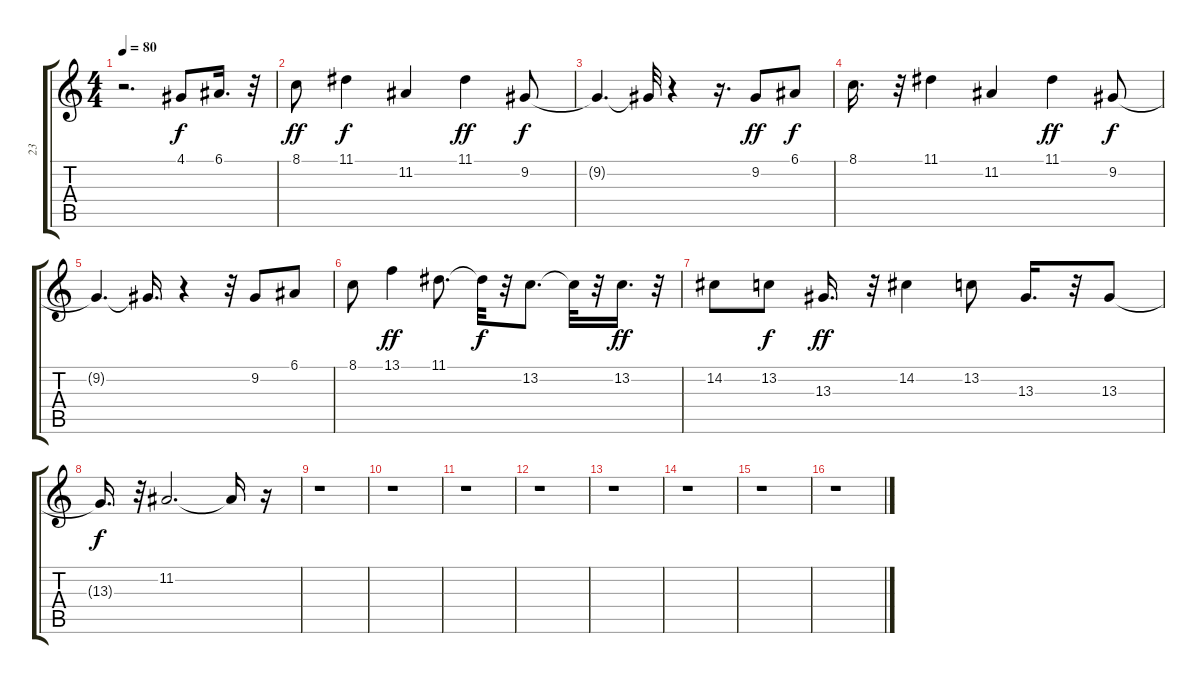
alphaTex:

\track ("23" "23") {instrument harmonica}
\staff {score tabs}
\tuning (E4 B3 G3 D3 A2 E2) {hide}
\ts (4 4)
\tempo 80
\clef g2
\ks c
r.2{d dy ff} 4.1.8{dy f} 6.1.16{d} r.32 |
8.1.8{dy ff} 11.1.4{dy f} 11.2.4 11.1.4{dy ff} 9.2.8{dy f} |
9.2{t}.4{d} 9.2{t}.32 r.4 r.16{d} 9.2.8{dy ff} 6.1.8{dy f} |
8.1.16{d} r.32 11.1.4 11.2.4 11.1.4{dy ff} 9.2.8{dy f} |
9.2{t}.4{d} 9.2{t}.16{d} r.4 r.32 9.2.8 6.1.8 |
8.1.8 13.1.4{dy ff} 11.1.8{d} 11.1{t}.32{dy f} r.32 13.2.8{d} 13.2{t}.32 r.32 13.2.16{d dy ff} r.32 |
14.2.8 13.2.8{dy f} 13.3.16{d dy ff} r.32 14.2.4 13.2.8 13.3.16{d} r.32 13.3.8 |
13.3{t}.16{d dy f} r.32 11.2.2{d} 11.2{t}.16 r.16 |
r.1 |
r.1 |
r.1 |
r.1 |
r.1 |
r.1 |
r.1 |
r.1
